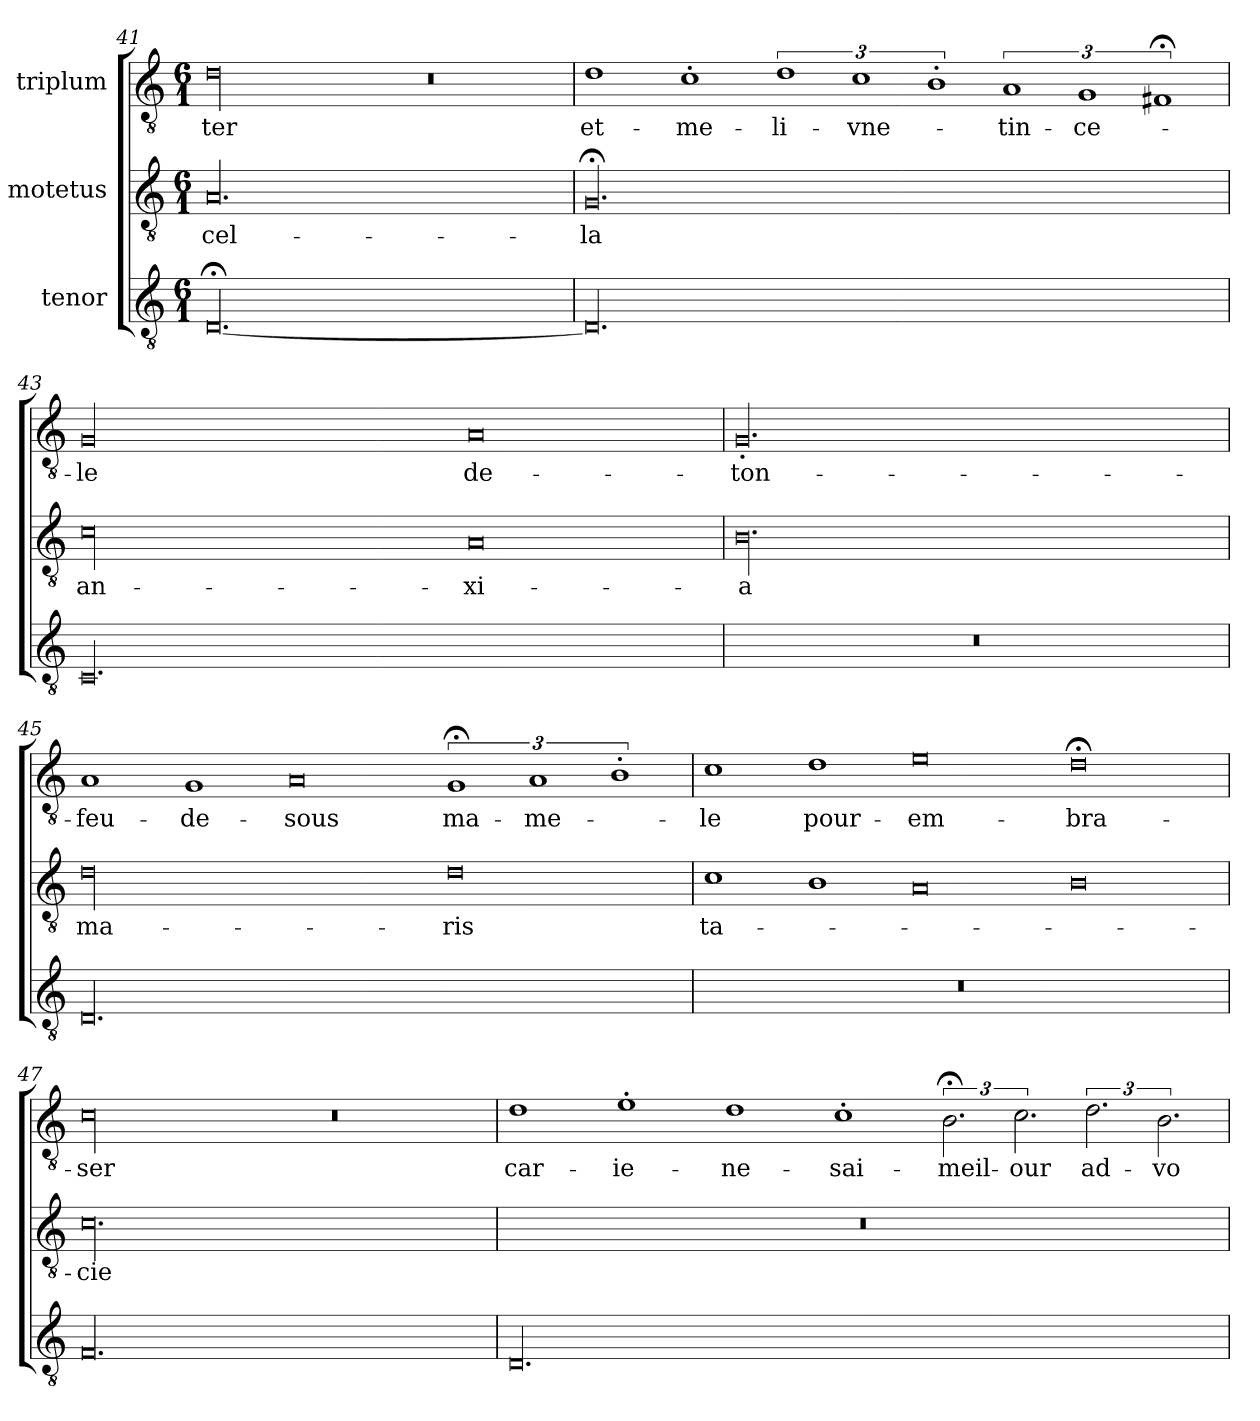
**kern	**kern	**text	**kern	**text
*part3	*part2	*part2	*part1	*part1
*staff3	*staff2	*staff2	*staff1	*staff1
*I"tenor	*I"motetus	*	*I"triplum	*
*clefGv2	*clefGv2	*	*clefGv2	*
*k[]	*k[]	*	*k[]	*
*C:	*C:	*	*C:	*
*M6/1	*M6/1	*	*M6/1	*
=41	=41	=41	=41	=41
[00.D;</	00.A/	cel-	00d\	-ter
.	.	.	0r	.
=42	=42	=42	=42	=42
00.D/]	00.G;</	-la	1d\	et-
.	.	.	1c'\	me-
.	.	.	3%2d\	li-
.	.	.	3%2c\	vne-
.	.	.	3%2B'\	.
.	.	.	3%2A/	-tin-
.	.	.	3%2G/	-ce-
.	.	.	3%2F#X;</	.
=43	=43	=43	=43	=43
00.C/	00c\	an-	00G/	-le
.	0A/	-xi-	0A/	de-
=44	=44	=44	=44	=44
00.r	00.B\	-a	00.G'/	ton-
=45	=45	=45	=45	=45
00.D/	00d\	ma-	1A/	feu-
.	.	.	1G/	de-
.	.	.	0A/	-sous
.	0d\	-ris	3%2G;</	ma-
.	.	.	3%2A/	-me-
.	.	.	3%2B'\	.
=46	=46	=46	=46	=46
00.r	1c\	ta-	1c\	-le
.	1B\	.	1d\	pour-
.	0A/	.	0e\	em-
.	0B\	.	0d;<\	-bra-
=47	=47	=47	=47	=47
00.F/	00.c\	-cie	00c\	-ser
.	.	.	0r	.
=48	=48	=48	=48	=48
00.D/	00.r	.	1d\	car-
.	.	.	1e'\	ie-
.	.	.	1d\	ne-
.	.	.	1c'\	sai-
.	.	.	3.B;<\	meil-
.	.	.	3.c\	-our
.	.	.	3.d\	ad-
.	.	.	3.B\	-vo-
=	=	=	=	=
*-	*-	*-	*-	*-
